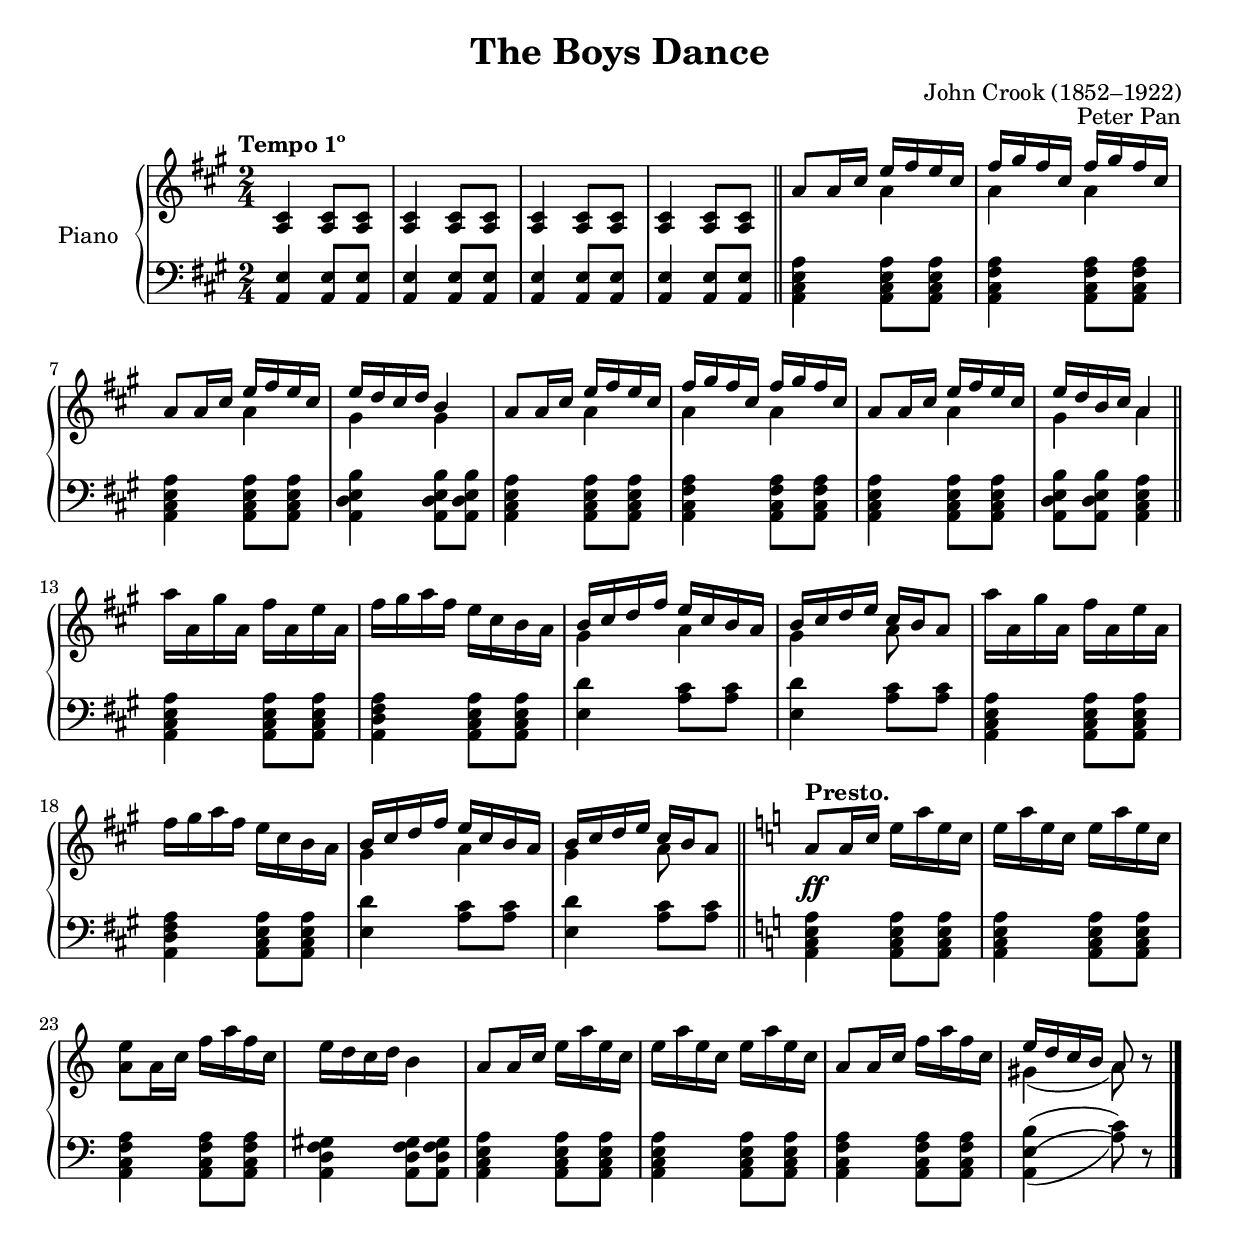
\version "2.19.52"
\language "english"
\include "Peter_Pan.ily"

% \include "articulate.ly"

\header {
  title = "The Boys Dance"
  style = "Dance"
}

\tagGroup #'(midi-only score-only)


upperOne = \relative c' {
  \repeat unfold 4 {
	<a cs>4				q8		q		|
  }
}

lowerOne = \relative c {
  \repeat unfold 4 {
	<a e'>4				q8		q		|
  }
}


upperTwo = \relative c'' {
  \repeat unfold 2 {
    << {
	a8		a16	cs	e	fs	e	cs	|
	fs	gs	fs	cs	fs	gs	fs	cs	|
	a8		a16	cs	e	fs	e	cs	|
    } \\ {
	s4				a				|
	a				a				|
	s				a				|
    } >>
  }
  \alternative {
    {
      << {
	e'16	d	cs	d	b4				|
      } \\ {
	gs				gs				|
      } >>
    }
    {
      << {
	e'16	d	b	cs	a4				|
      } \\ {
	gs				a				|
      } >>
    }
  }
}

lowerTwo = \relative c {
  \repeat unfold 2 {
	<a cs e a>4			q8		q		|
	<a cs fs a>4			q8		q		|
	<a cs e a>4			q8		q		|
  }
  \alternative  {
    {
	<a d e b'>4			q8		q		|
    }
    {
	<a d e b'>8	q		<a cs e a>4				|
    }
  }
}


upperThree = \relative c''' {
  \repeat unfold 2 {
	a16	a,	gs'	a,	fs'	a,	e'	a,	|
	fs'	gs	a	fs	e	cs	b	a	|
    << {
	b	cs	d	fs	e	cs	b	a	|
	b	cs	d	e	cs	b	a8		|
    } \\ {
	gs4				a				|
	gs				a8		%…
    } >>
  }
}

lowerThree = \relative c {
  \repeat unfold 2 {
	<a cs e a>4			q8		q		|
	<a d fs a>4			<a cs e a>8	q		|
	<e' d'>4			<a cs>8		q		|
	<e d'>4				<a cs>8		q		|
  }
}


upperFour = \relative c'' {
  \repeat unfold 2 {
	a8		a16	c	e	a	e	c	|
	e	a	e	c	e	a	e	c	|
  }
  \alternative {
    {
	<a e'>8		a16	c	f	a	f	c	|
	e	d	c	d	b4				|
    }
    {
	a8		a16	c	f	a	f	c	|
      << {
	e	d	c	b	a8		%…
      } \\ {
	gs4(				a8)		%…
      } >>
    }
  }
							r8		|
}

lowerFour = \relative c {
  \repeat unfold 2 {
	<a c e a>4			q8		q		|
	<a c e a>4			q8		q		|
	<a c f a>4			q8		q		|
  }
  \alternative {
    {
	<a d f gs>4			q8		q		|
    }
    {
	<a e'\=1( b'>4^(_(			<a'\=1) c>8))	r		|
    }
  }
}


dynamics = {
  \set Score.tempoHideNote = ##t

  \time 2/4
  \tempo "Tempo 1º" 4 = 120

	s2*4	|
  \bar "||"

	s2*8	|
  \bar "||"

	s2*8	|
  \bar "||"

  \tempo "Presto." 4 = 128
	<>\ff
	s2*8	|
  \bar "|."
}

upper = {
  \clef treble

  \key a \major
  \upperOne

  \upperTwo

  \upperThree

  \key a \minor
  \upperFour
}

lower = {
  \clef bass

  \key a \major
  \lowerOne

  \lowerTwo

  \lowerThree

  \key a \minor
  \lowerFour
}


\score {
  \new PianoStaff
    \with {
      instrumentName = #"Piano"
    }
  \keepWithTag #'score-only
  <<
    \new Staff = "upper" \upper
    \new Dynamics = "dynamics" \dynamics
    \new Staff = "lower" \lower
  >>
  \layout {}
}

\score {
  \new PianoStaff
    \with {
      midiInstrument = #"acoustic grand"
    }
  \keepWithTag #'midi-only
  <<
    \new Staff = "upper"
    % \articulate
    \unfoldRepeats
    <<
      \upper
      \dynamics
    >>
    \new Staff = "lower"
    % \articulate
    \unfoldRepeats
    <<
      \lower
      \dynamics
    >>
  >>
  \midi {}
  % \layout {}
}
